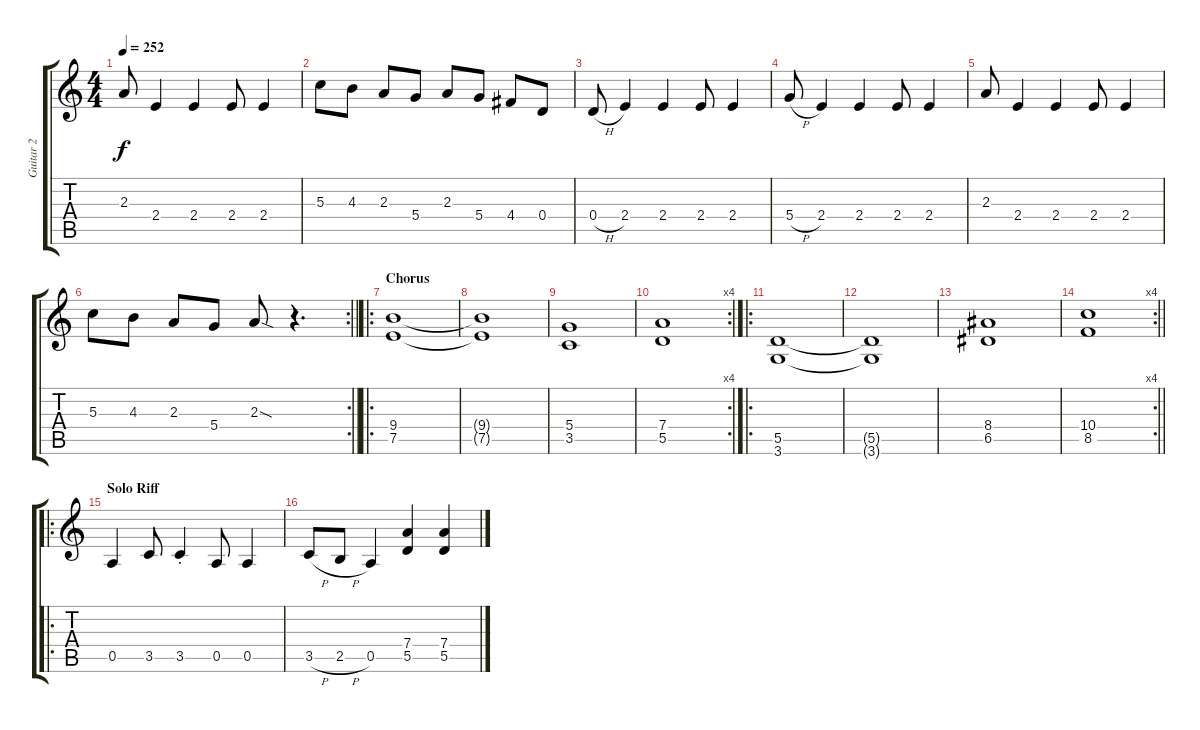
\track ("Guitar 2" "Guitar 2") {instrument distortionguitar}
\staff {score tabs}
\tuning (E4 B3 G3 D3 A2 E2) {hide}
\ts (4 4)
\tempo 252
\clef g2
\ks c
2.3.8{dy f} 2.4.4 2.4.4 2.4.8 2.4.4 |
5.3.8 4.3.8 2.3.8 5.4.8 2.3.8 5.4.8 4.4.8 0.4.8 |
0.4{h}.8 2.4.4 2.4.4 2.4.8 2.4.4 |
5.4{h}.8 2.4.4 2.4.4 2.4.8 2.4.4 |
2.3.8 2.4.4 2.4.4 2.4.8 2.4.4 |
\rc 2
\barLineRight lightlight
5.3.8 4.3.8 2.3.8 5.4.8 2.3{sod}.8 r.4{d} |
\ro
\section ("" "Chorus")
(9.4 7.5).1 |
(9.4{t} 7.5{t}).1 |
(5.4 3.5).1 |
\rc 4
(7.4 5.5).1 |
\ro
(5.5 3.6).1 |
(5.5{t} 3.6{t}).1 |
(8.4 6.5).1 |
\rc 4
\barLineRight lightlight
(10.4 8.5).1 |
\ro
\section ("" "Solo Riff")
0.5.4 3.5.8 3.5{st}.4 0.5.8 0.5.4 |
3.5{h}.8 2.5{h}.8 0.5.4 (7.4 5.5).4 (7.4 5.5).4
